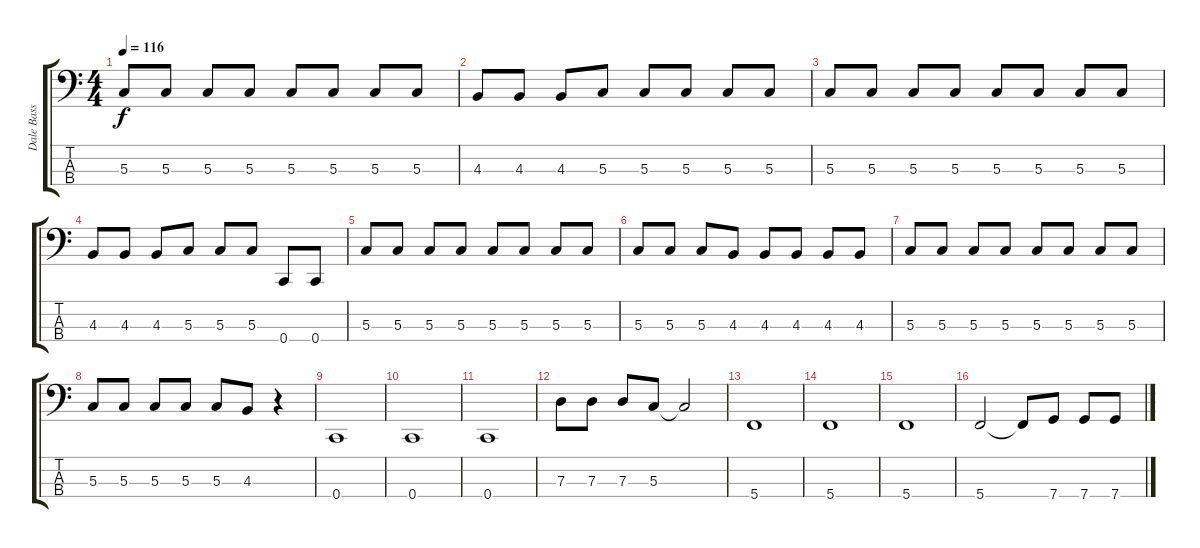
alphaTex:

\track ("Dale Bass" "Dale Bass") {instrument electricbassfinger}
\staff {score tabs}
\tuning (F2 C2 G1 C1) {hide}
\ts (4 4)
\tempo 116
\clef f4
\ks c
5.3.8{dy f} 5.3.8 5.3.8 5.3.8 5.3.8 5.3.8 5.3.8 5.3.8 |
4.3.8 4.3.8 4.3.8 5.3.8 5.3.8 5.3.8 5.3.8 5.3.8 |
5.3.8 5.3.8 5.3.8 5.3.8 5.3.8 5.3.8 5.3.8 5.3.8 |
4.3.8 4.3.8 4.3.8 5.3.8 5.3.8 5.3.8 0.4.8 0.4.8 |
5.3.8 5.3.8 5.3.8 5.3.8 5.3.8 5.3.8 5.3.8 5.3.8 |
5.3.8 5.3.8 5.3.8 4.3.8 4.3.8 4.3.8 4.3.8 4.3.8 |
5.3.8 5.3.8 5.3.8 5.3.8 5.3.8 5.3.8 5.3.8 5.3.8 |
5.3.8 5.3.8 5.3.8 5.3.8 5.3.8 4.3.8 r.4 |
0.4.1 |
0.4.1 |
0.4.1 |
7.3.8 7.3.8 7.3.8 5.3.8 5.3{t}.2 |
5.4.1 |
5.4.1 |
5.4.1 |
5.4.2 5.4{t}.8 7.4.8 7.4.8 7.4.8
